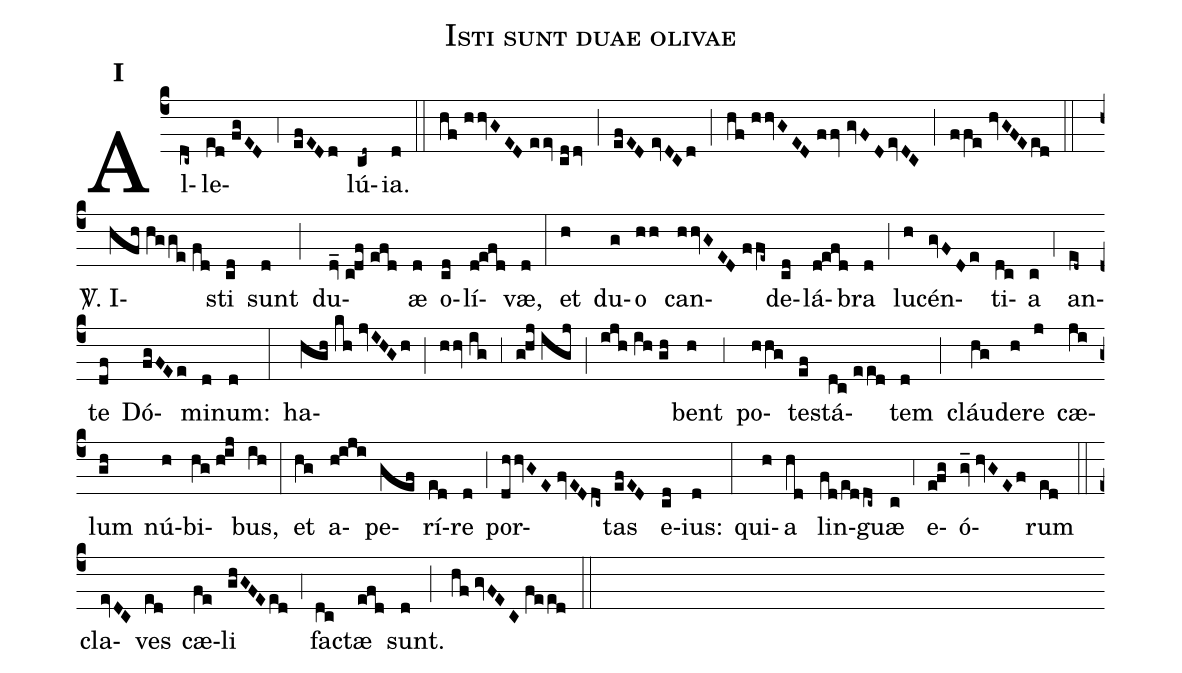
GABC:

name:Isti sunt duae olivae;
mode:I;
office-part:Alleluia;
%%
(c4) Al(dc~)le(ed//fgED)(,4)(efEDd)lú(cd~)ia.(d) (::) (hf//hhvGED//eev//cddv) (;) (efED//evDCd) (;) (hf//hhvGED//ffv//gvFD/evDC) (;) (ffe//hvGFE/ed) (::) <sp>V/</sp>. I(hfh//hgge//fd)sti(cd) sunt(d) (;) du(dv_//c!df//efd)æ(d) o(cd)lí(d!efd)væ,(d) (:) et(h) du(g)o(hh) can(hhvGED//ffe~)de(cd)lá(d!efd)bra(d) (;) lu(h)cén(gvFDe)ti(dc)a(c) (,4) an(ed~)te(df) Dó(fgFEe)mi(d)num:(d) (:) ha(hgh//kh//jvIHGh)(;)(hhv//ig)(,3)(g!hj//igj)(;)(ijh//ih//gh)bent(h) (,3) po(hhg)te(ef)stá(dc//eed)tem(d) (;) cláu(hg)de(h)re(j) cæ(ji)lum(gh) nú(h)bi(hg//h!ij)bus,(ih) (:) et(hg) a(h!iji)pe(gef)rí(ed)re(d) (;) por(dhhvGE//fvED/dc~)tas(efED) e(cd)ius:(d) (:) qui(h)a(hd) lin(fd/eddc~)guæ(c) (,4) e(e!fg)ó(gv_//hvGEf)rum(ed) (::) cla(evDC)ves(ed) cæ(fe)li(ghGFE/ed) (,4) fa(dc)ctæ(efd) sunt.(d) (;) (hf//gvFEC//feed) (::)
